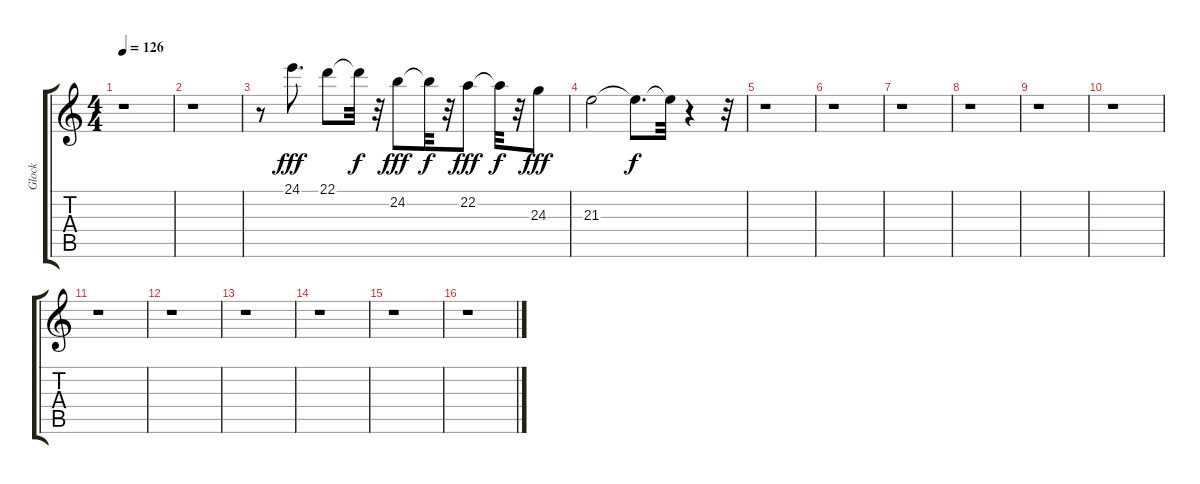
\track ("Glock" "Glock") {instrument glockenspiel}
\staff {score tabs}
\tuning (E4 B3 G3 D3 A2 E2) {hide}
\ts (4 4)
\tempo 126
\clef g2
\ks c
r.1{dy f} |
r.1 |
r.8 24.1.8{d dy fff} 22.1.8 22.1{t}.32{dy f} r.32 24.2.8{dy fff} 24.2{t}.32{dy f} r.32 22.2.8{dy fff} 22.2{t}.32{dy f} r.32 24.3.8{dy fff} |
21.3.2 21.3{t}.8{d dy f} 21.3{t}.32 r.4 r.32 |
r.1 |
r.1 |
r.1 |
r.1 |
r.1 |
r.1 |
r.1 |
r.1 |
r.1 |
r.1 |
r.1 |
r.1
